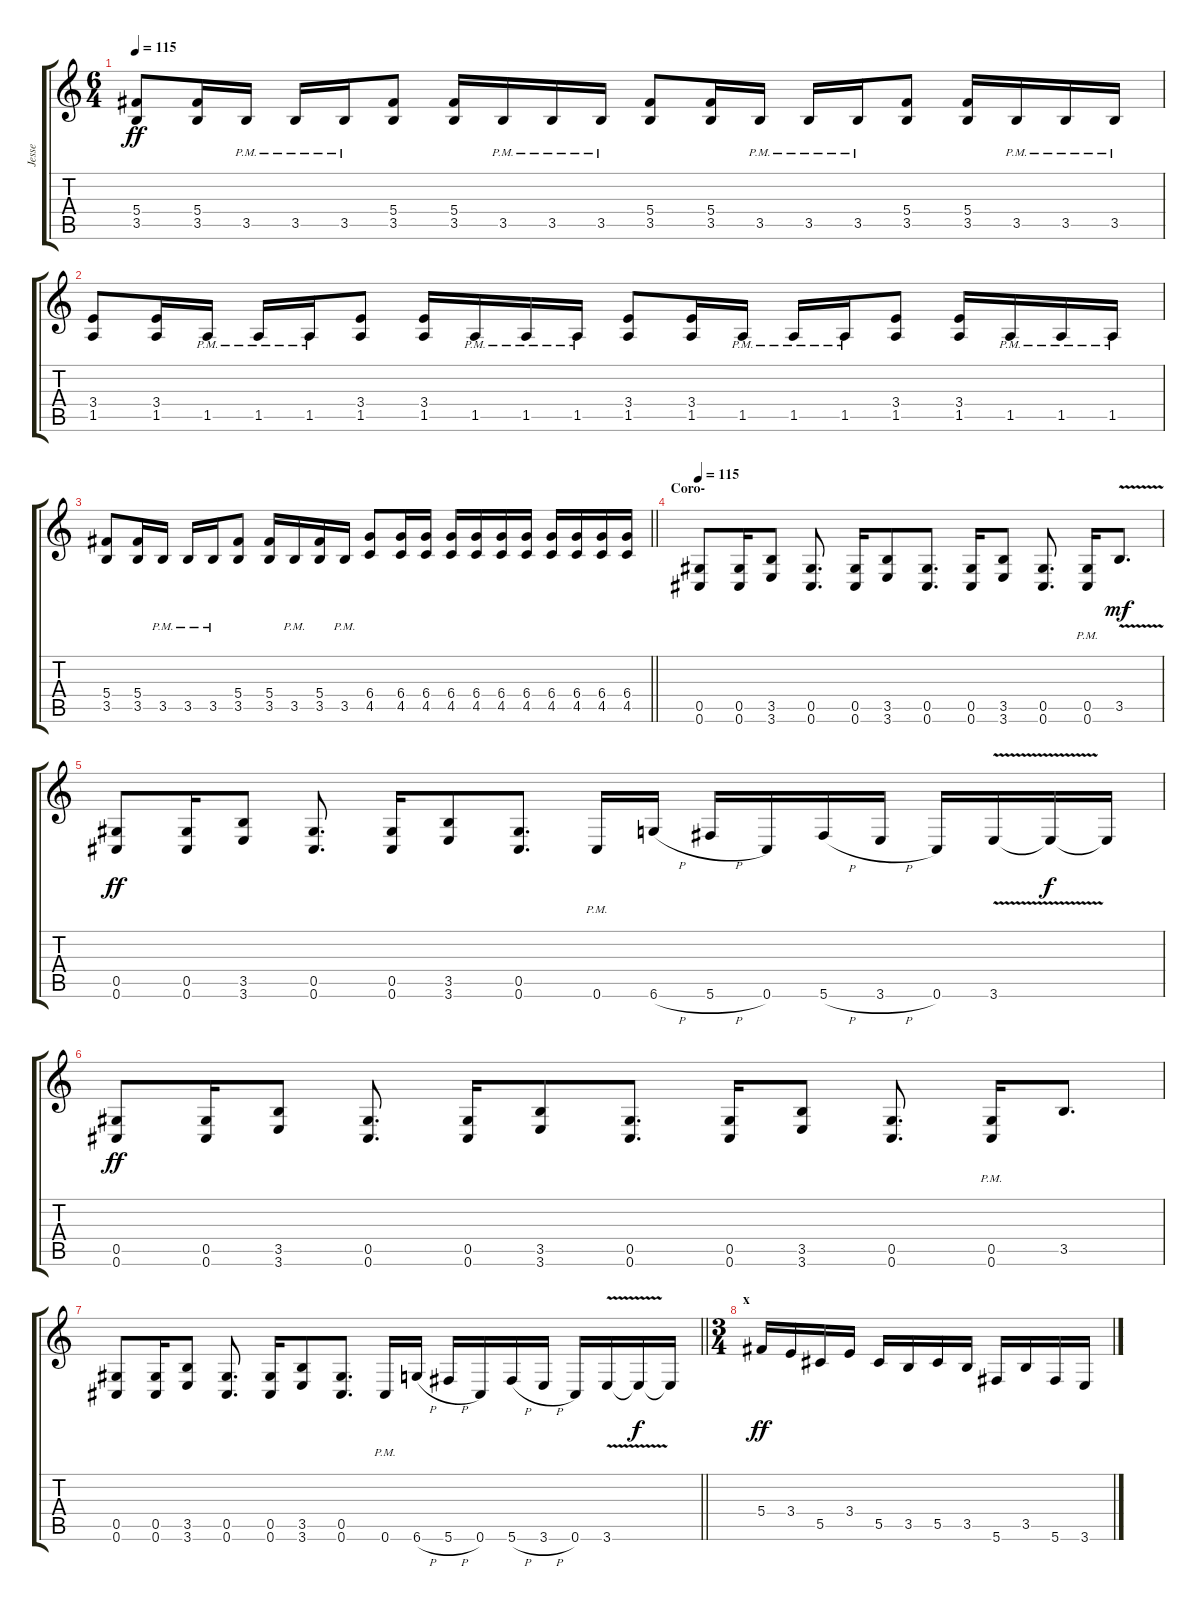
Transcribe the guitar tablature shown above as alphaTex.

\track ("Jesse" "Jesse") {instrument distortionguitar}
\staff {score tabs}
\tuning (Eb4 Bb3 Gb3 Db3 Ab2 Db2) {hide}
\ts (6 4)
\tempo 115
\clef g2
\ks c
(5.4 3.5).8{dy ff} (5.4 3.5).16 3.5{pm}.16 3.5{pm}.16 3.5{pm}.16 (5.4 3.5).8 (5.4 3.5).16 3.5{pm}.16 3.5{pm}.16 3.5{pm}.16 (5.4 3.5).8 (5.4 3.5).16 3.5{pm}.16 3.5{pm}.16 3.5{pm}.16 (5.4 3.5).8 (5.4 3.5).16 3.5{pm}.16 3.5{pm}.16 3.5{pm}.16 |
(3.4 1.5).8 (3.4 1.5).16 1.5{pm}.16 1.5{pm}.16 1.5{pm}.16 (3.4 1.5).8 (3.4 1.5).16 1.5{pm}.16 1.5{pm}.16 1.5{pm}.16 (3.4 1.5).8 (3.4 1.5).16 1.5{pm}.16 1.5{pm}.16 1.5{pm}.16 (3.4 1.5).8 (3.4 1.5).16 1.5{pm}.16 1.5{pm}.16 1.5{pm}.16 |
\barLineRight lightlight
(5.4 3.5).8 (5.4 3.5).16 3.5{pm}.16 3.5{pm}.16 3.5{pm}.16 (5.4 3.5).8 (5.4 3.5).16 3.5{pm}.16 (5.4 3.5).16 3.5{pm}.16 (6.4 4.5).8 (6.4 4.5).16 (6.4 4.5).16 (6.4 4.5).16 (6.4 4.5).16 (6.4 4.5).16 (6.4 4.5).16 (6.4 4.5).16 (6.4 4.5).16 (6.4 4.5).16 (6.4 4.5).16 |
\section ("" "Coro-")
\tempo 115
(0.5 0.6).8{instrument distortionguitar} (0.5 0.6).16 (3.5 3.6).8 (0.5 0.6).8{d} (0.5 0.6).16 (3.5 3.6).8 (0.5 0.6).8{d} (0.5 0.6).16 (3.5 3.6).8 (0.5 0.6).8{d} (0.5{pm} 0.6{pm}).16 3.5{v}.8{d dy mf instrument guitarharmonics} |
(0.5 0.6).8{dy ff instrument distortionguitar} (0.5 0.6).16 (3.5 3.6).8 (0.5 0.6).8{d} (0.5 0.6).16 (3.5 3.6).8 (0.5 0.6).8{d} 0.6{pm}.16 6.6{h}.16 5.6{h}.16 0.6.16 5.6{h}.16 3.6{h}.16 0.6.16 3.6{v}.16 3.6{t}.16{dy f} 3.6{t}.16 |
(0.5 0.6).8{dy ff} (0.5 0.6).16 (3.5 3.6).8 (0.5 0.6).8{d} (0.5 0.6).16 (3.5 3.6).8 (0.5 0.6).8{d} (0.5 0.6).16 (3.5 3.6).8 (0.5 0.6).8{d} (0.5{pm} 0.6{pm}).16 3.5.8{d} |
\barLineRight lightlight
(0.5 0.6).8 (0.5 0.6).16 (3.5 3.6).8 (0.5 0.6).8{d} (0.5 0.6).16 (3.5 3.6).8 (0.5 0.6).8{d} 0.6{pm}.16 6.6{h}.16 5.6{h}.16 0.6.16 5.6{h}.16 3.6{h}.16 0.6.16 3.6{v}.16 3.6{t}.16{dy f} 3.6{t}.16 |
\ts (3 4)
\section ("" "x")
5.4.16{dy ff} 3.4.16 5.5.16 3.4.16 5.5.16 3.5.16 5.5.16 3.5.16 5.6.16 3.5.16 5.6.16 3.6.16
